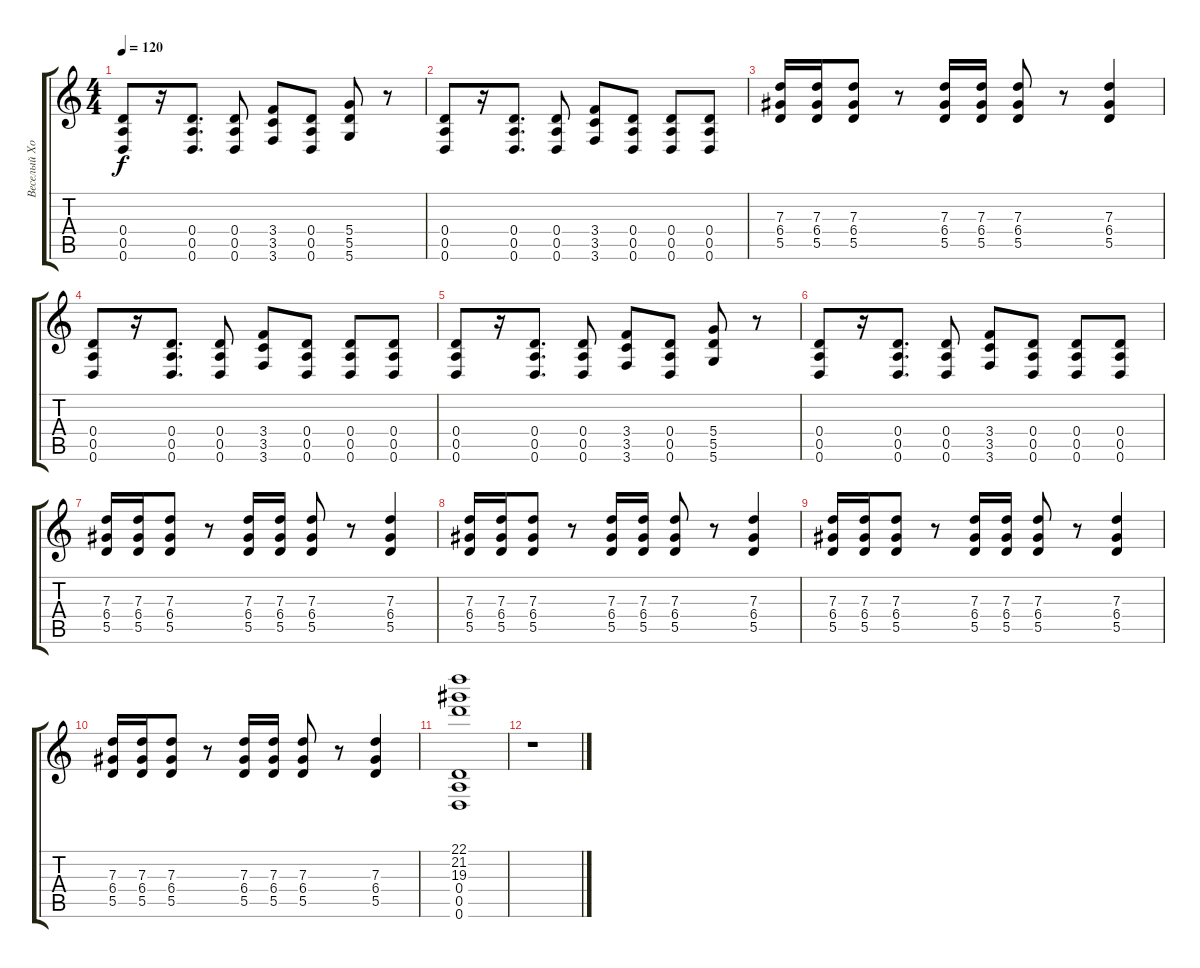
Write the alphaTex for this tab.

\track ("Веселый Хобит" "Веселый Хо") {instrument overdrivenguitar}
\staff {score tabs}
\tuning (E4 B3 G3 D3 A2 D2) {hide}
\ts (4 4)
\tempo 120
\clef g2
\ks c
(0.4 0.5 0.6).8{dy f} r.16 (0.4 0.5 0.6).8{d} (0.4 0.5 0.6).8 (3.4 3.5 3.6).8 (0.4 0.5 0.6).8 (5.4 5.5 5.6).8 r.8 |
(0.4 0.5 0.6).8 r.16 (0.4 0.5 0.6).8{d} (0.4 0.5 0.6).8 (3.4 3.5 3.6).8 (0.4 0.5 0.6).8 (0.4 0.5 0.6).8 (0.4 0.5 0.6).8 |
(7.3 6.4 5.5).16 (7.3 6.4 5.5).16 (7.3 6.4 5.5).8 r.8 (7.3 6.4 5.5).16 (7.3 6.4 5.5).16 (7.3 6.4 5.5).8 r.8 (7.3 6.4 5.5).4 |
(0.4 0.5 0.6).8 r.16 (0.4 0.5 0.6).8{d} (0.4 0.5 0.6).8 (3.4 3.5 3.6).8 (0.4 0.5 0.6).8 (0.4 0.5 0.6).8 (0.4 0.5 0.6).8 |
(0.4 0.5 0.6).8 r.16 (0.4 0.5 0.6).8{d} (0.4 0.5 0.6).8 (3.4 3.5 3.6).8 (0.4 0.5 0.6).8 (5.4 5.5 5.6).8 r.8 |
(0.4 0.5 0.6).8 r.16 (0.4 0.5 0.6).8{d} (0.4 0.5 0.6).8 (3.4 3.5 3.6).8 (0.4 0.5 0.6).8 (0.4 0.5 0.6).8 (0.4 0.5 0.6).8 |
(7.3 6.4 5.5).16 (7.3 6.4 5.5).16 (7.3 6.4 5.5).8 r.8 (7.3 6.4 5.5).16 (7.3 6.4 5.5).16 (7.3 6.4 5.5).8 r.8 (7.3 6.4 5.5).4 |
(7.3 6.4 5.5).16 (7.3 6.4 5.5).16 (7.3 6.4 5.5).8 r.8 (7.3 6.4 5.5).16 (7.3 6.4 5.5).16 (7.3 6.4 5.5).8 r.8 (7.3 6.4 5.5).4 |
(7.3 6.4 5.5).16 (7.3 6.4 5.5).16 (7.3 6.4 5.5).8 r.8 (7.3 6.4 5.5).16 (7.3 6.4 5.5).16 (7.3 6.4 5.5).8 r.8 (7.3 6.4 5.5).4 |
(7.3 6.4 5.5).16 (7.3 6.4 5.5).16 (7.3 6.4 5.5).8 r.8 (7.3 6.4 5.5).16 (7.3 6.4 5.5).16 (7.3 6.4 5.5).8 r.8 (7.3 6.4 5.5).4 |
(22.1 21.2 19.3 0.4 0.5 0.6).1 |
r.1
